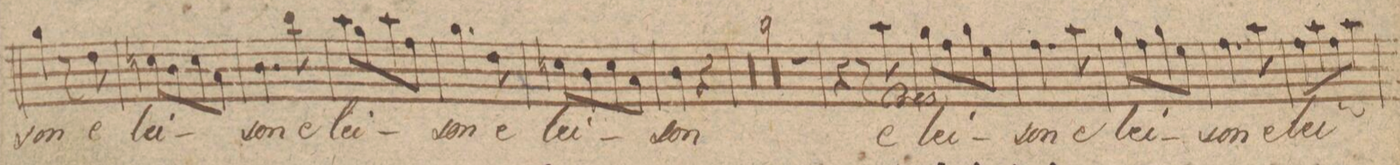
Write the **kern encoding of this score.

**kern	**text	**dynam
*I"Alto	*	*
*clefC3	*	*
*k[f#c#g#d#]	*	*
*M2/4	*	*
4a\	-son	.
8r	.	.
8e\	e-	.
=151	=151	=151
8dn\L	-lei-	.
8c#\	.	.
8d\	.	.
8B\J	.	.
=152	=152	=152
4.c#\	-son	.
8cc#\	e-	.
=153	=153	=153
8b\L	-lei-	.
8a\	.	.
8b\	.	.
8g#\J	.	.
=154	=154	=154
4.a\	-son	.
8e\	e-	.
=155	=155	=155
8dn\L	-lei-	.
8c#\	.	.
8d\	.	.
8B\J	.	.
=156	=156	=156
4c#\	-son	.
4r	.	.
=157	=157	=157
0r	.	.
=158	=158	=158
=159	=159	=159
=160	=160	=160
=161	=161	=161
0r	.	.
=162	=162	=162
=163	=163	=163
=164	=164	=164
=165	=165	=165
2r	.	.
=166	=166	=166
4r	.	.
8r	.	.
8b\	e-	<
=167	=167	=167
8a\L	-lei-	.
8g#\	.	.
8a\	.	.
8f#\J	.	.
=168	=168	=168
4.g#\	-son	.
8b\	e-	.
=169	=169	=169
8a\L	-lei-	.
8g#\	.	.
8a\	.	.
8f#\J	.	.
=170	=170	=170
4.g#\	-son	.
8b\	e-	.
=171	=171	=171
8g#\L	-lei-	.
8b\	.	.
8g#\	.	.
8b\J	.	.
=172	=172	=172
*-	*-	*-
